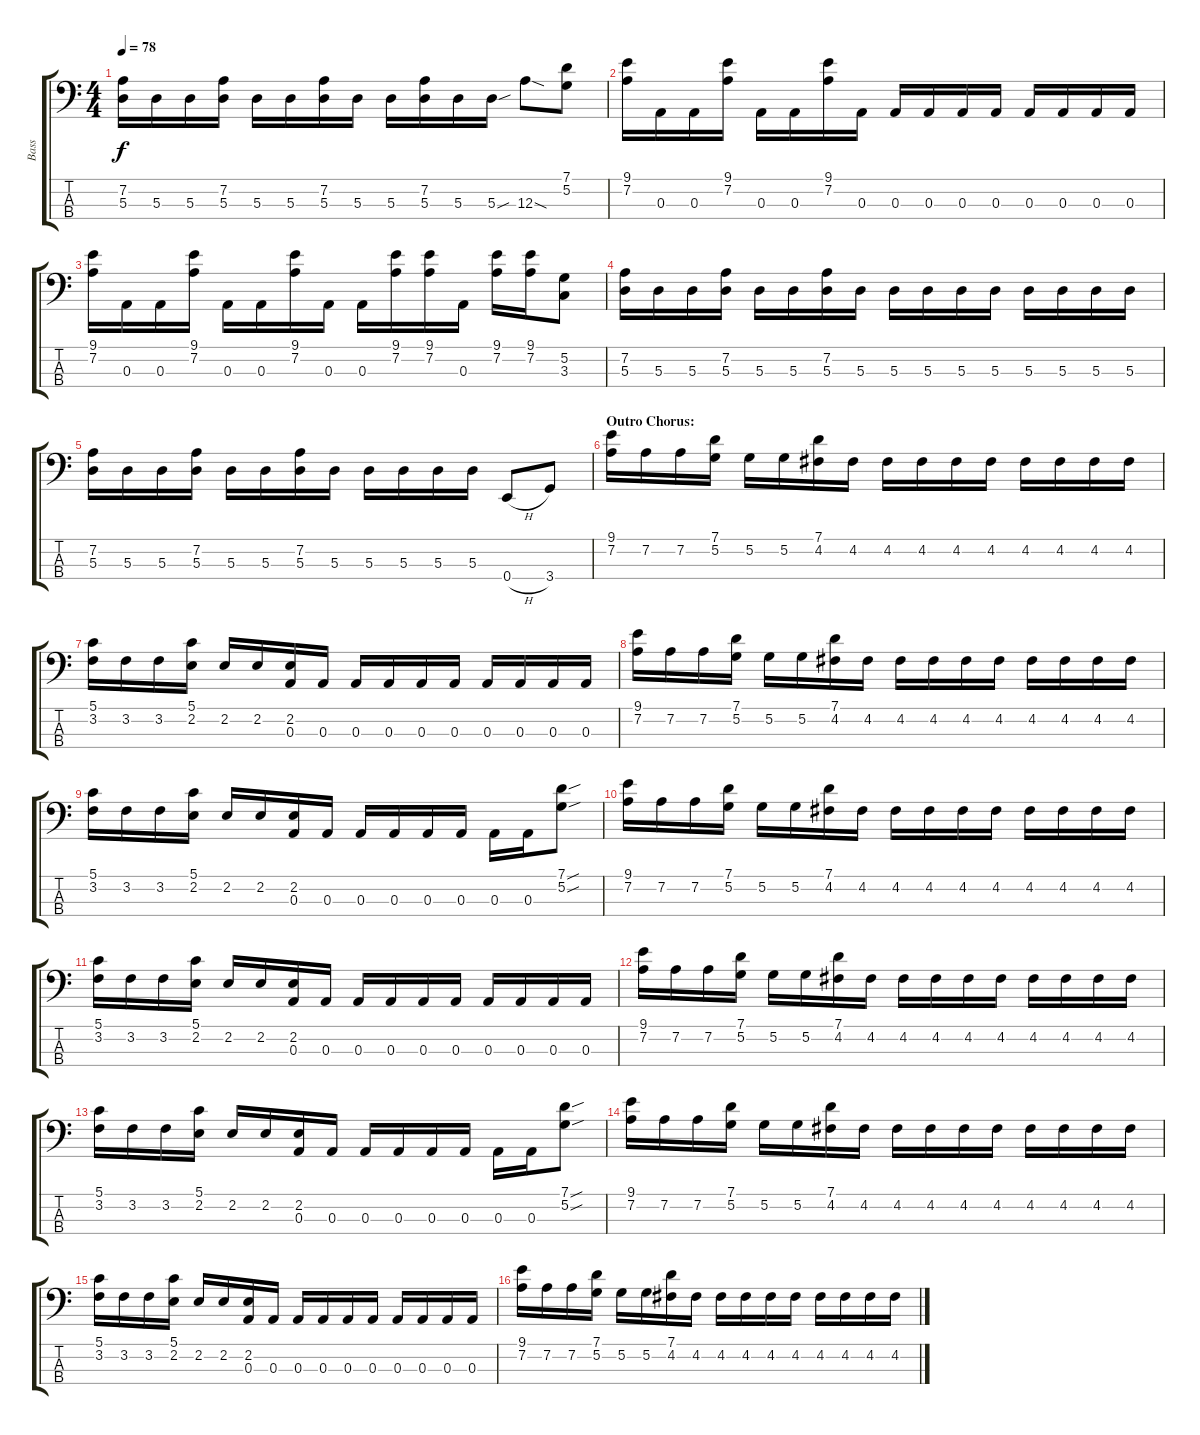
\track ("Bass" "Bass") {instrument fretlessbass}
\staff {score tabs}
\tuning (G2 D2 A1 E1) {hide}
\ts (4 4)
\tempo 78
\clef f4
\ks c
(7.2 5.3).16{dy f} 5.3.16 5.3.16 (7.2 5.3).16 5.3.16 5.3.16 (7.2 5.3).16 5.3.16 5.3.16 (7.2 5.3).16 5.3.16 5.3{sou}.16 12.3{sod}.8 (7.1 5.2).8 |
(9.1 7.2).16 0.3.16 0.3.16 (9.1 7.2).16 0.3.16 0.3.16 (9.1 7.2).16 0.3.16 0.3.16 0.3.16 0.3.16 0.3.16 0.3.16 0.3.16 0.3.16 0.3.16 |
(9.1 7.2).16 0.3.16 0.3.16 (9.1 7.2).16 0.3.16 0.3.16 (9.1 7.2).16 0.3.16 0.3.16 (9.1 7.2).16 (9.1 7.2).16 0.3.16 (9.1 7.2).16 (9.1 7.2).16 (5.2 3.3).8 |
(7.2 5.3).16 5.3.16 5.3.16 (7.2 5.3).16 5.3.16 5.3.16 (7.2 5.3).16 5.3.16 5.3.16 5.3.16 5.3.16 5.3.16 5.3.16 5.3.16 5.3.16 5.3.16 |
(7.2 5.3).16 5.3.16 5.3.16 (7.2 5.3).16 5.3.16 5.3.16 (7.2 5.3).16 5.3.16 5.3.16 5.3.16 5.3.16 5.3.16 0.4{h}.8 3.4.8 |
\section ("" "Outro Chorus:")
(9.1 7.2).16 7.2.16 7.2.16 (7.1 5.2).16 5.2.16 5.2.16 (7.1 4.2).16 4.2.16 4.2.16 4.2.16 4.2.16 4.2.16 4.2.16 4.2.16 4.2.16 4.2.16 |
(5.1 3.2).16 3.2.16 3.2.16 (5.1 2.2).16 2.2.16 2.2.16 (2.2 0.3).16 0.3.16 0.3.16 0.3.16 0.3.16 0.3.16 0.3.16 0.3.16 0.3.16 0.3.16 |
(9.1 7.2).16 7.2.16 7.2.16 (7.1 5.2).16 5.2.16 5.2.16 (7.1 4.2).16 4.2.16 4.2.16 4.2.16 4.2.16 4.2.16 4.2.16 4.2.16 4.2.16 4.2.16 |
(5.1 3.2).16 3.2.16 3.2.16 (5.1 2.2).16 2.2.16 2.2.16 (2.2 0.3).16 0.3.16 0.3.16 0.3.16 0.3.16 0.3.16 0.3.16 0.3.16 (7.1{sou} 5.2{sou}).8 |
(9.1 7.2).16 7.2.16 7.2.16 (7.1 5.2).16 5.2.16 5.2.16 (7.1 4.2).16 4.2.16 4.2.16 4.2.16 4.2.16 4.2.16 4.2.16 4.2.16 4.2.16 4.2.16 |
(5.1 3.2).16 3.2.16 3.2.16 (5.1 2.2).16 2.2.16 2.2.16 (2.2 0.3).16 0.3.16 0.3.16 0.3.16 0.3.16 0.3.16 0.3.16 0.3.16 0.3.16 0.3.16 |
(9.1 7.2).16 7.2.16 7.2.16 (7.1 5.2).16 5.2.16 5.2.16 (7.1 4.2).16 4.2.16 4.2.16 4.2.16 4.2.16 4.2.16 4.2.16 4.2.16 4.2.16 4.2.16 |
(5.1 3.2).16 3.2.16 3.2.16 (5.1 2.2).16 2.2.16 2.2.16 (2.2 0.3).16 0.3.16 0.3.16 0.3.16 0.3.16 0.3.16 0.3.16 0.3.16 (7.1{sou} 5.2{sou}).8 |
(9.1 7.2).16 7.2.16 7.2.16 (7.1 5.2).16 5.2.16 5.2.16 (7.1 4.2).16 4.2.16 4.2.16 4.2.16 4.2.16 4.2.16 4.2.16 4.2.16 4.2.16 4.2.16 |
(5.1 3.2).16 3.2.16 3.2.16 (5.1 2.2).16 2.2.16 2.2.16 (2.2 0.3).16 0.3.16 0.3.16 0.3.16 0.3.16 0.3.16 0.3.16 0.3.16 0.3.16 0.3.16 |
(9.1 7.2).16 7.2.16 7.2.16 (7.1 5.2).16 5.2.16 5.2.16 (7.1 4.2).16 4.2.16 4.2.16 4.2.16 4.2.16 4.2.16 4.2.16 4.2.16 4.2.16 4.2.16
